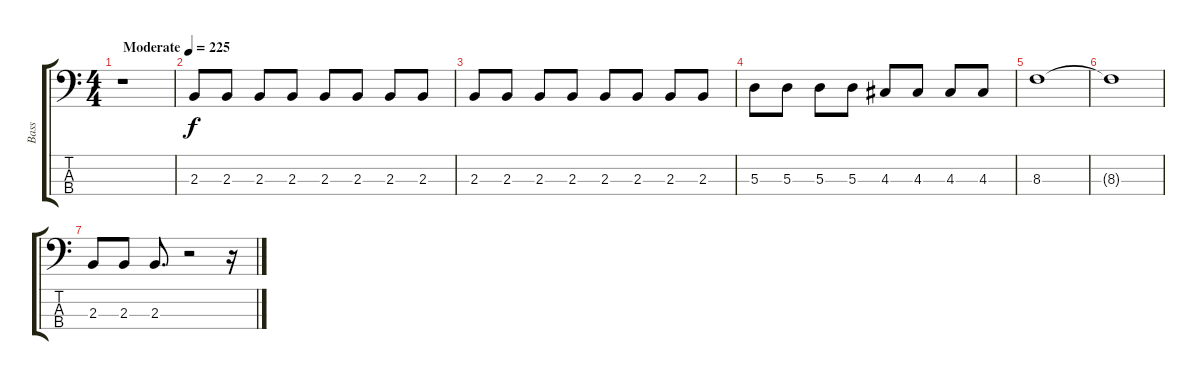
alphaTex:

\track ("Bass" "Bass") {instrument electricbasspick}
\staff {score tabs}
\tuning (G2 D2 A1 E1) {hide}
\ts (4 4)
\tempo (225 "Moderate")
\clef f4
\ks c
r.1{dy f instrument electricbasspick} |
2.3.8 2.3.8 2.3.8 2.3.8 2.3.8 2.3.8 2.3.8 2.3.8 |
2.3.8 2.3.8 2.3.8 2.3.8 2.3.8 2.3.8 2.3.8 2.3.8 |
5.3.8 5.3.8 5.3.8 5.3.8 4.3.8 4.3.8 4.3.8 4.3.8 |
8.3.1 |
8.3{t}.1 |
2.3.8 2.3.8 2.3.8{d} r.2 r.16
